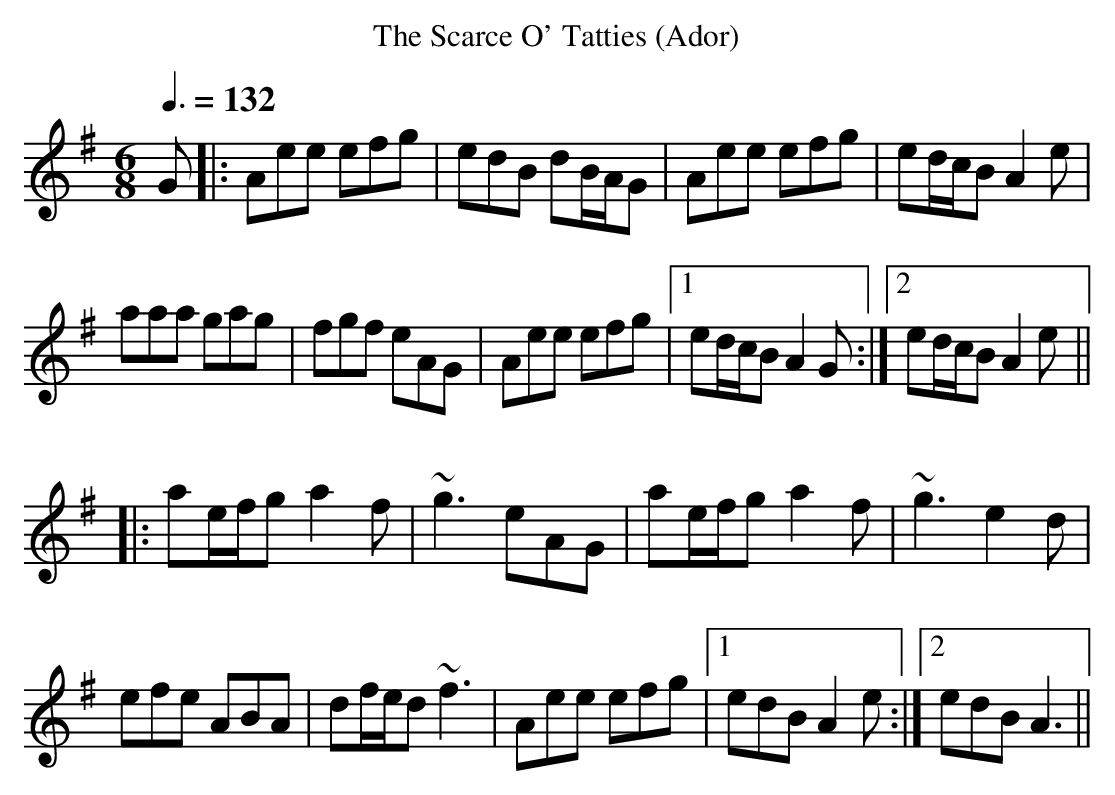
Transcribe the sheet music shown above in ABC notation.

X:1
T:The Scarce O' Tatties (Ador)
Q:3/8=132
M:6/8
L:1/8
K:Ador
G|:Aee efg|edB dB/A/G|Aee efg|ed/c/B A2e|
aaa gag|fgf eAG|Aee efg|1ed/c/B A2G:|2ed/c/B A2e||
|:ae/f/g a2f|~g3 eAG|ae/f/g a2f|~g3 e2d|
efe ABA|df/e/d ~f3|Aee efg|1edB A2e:|2edB A3||
